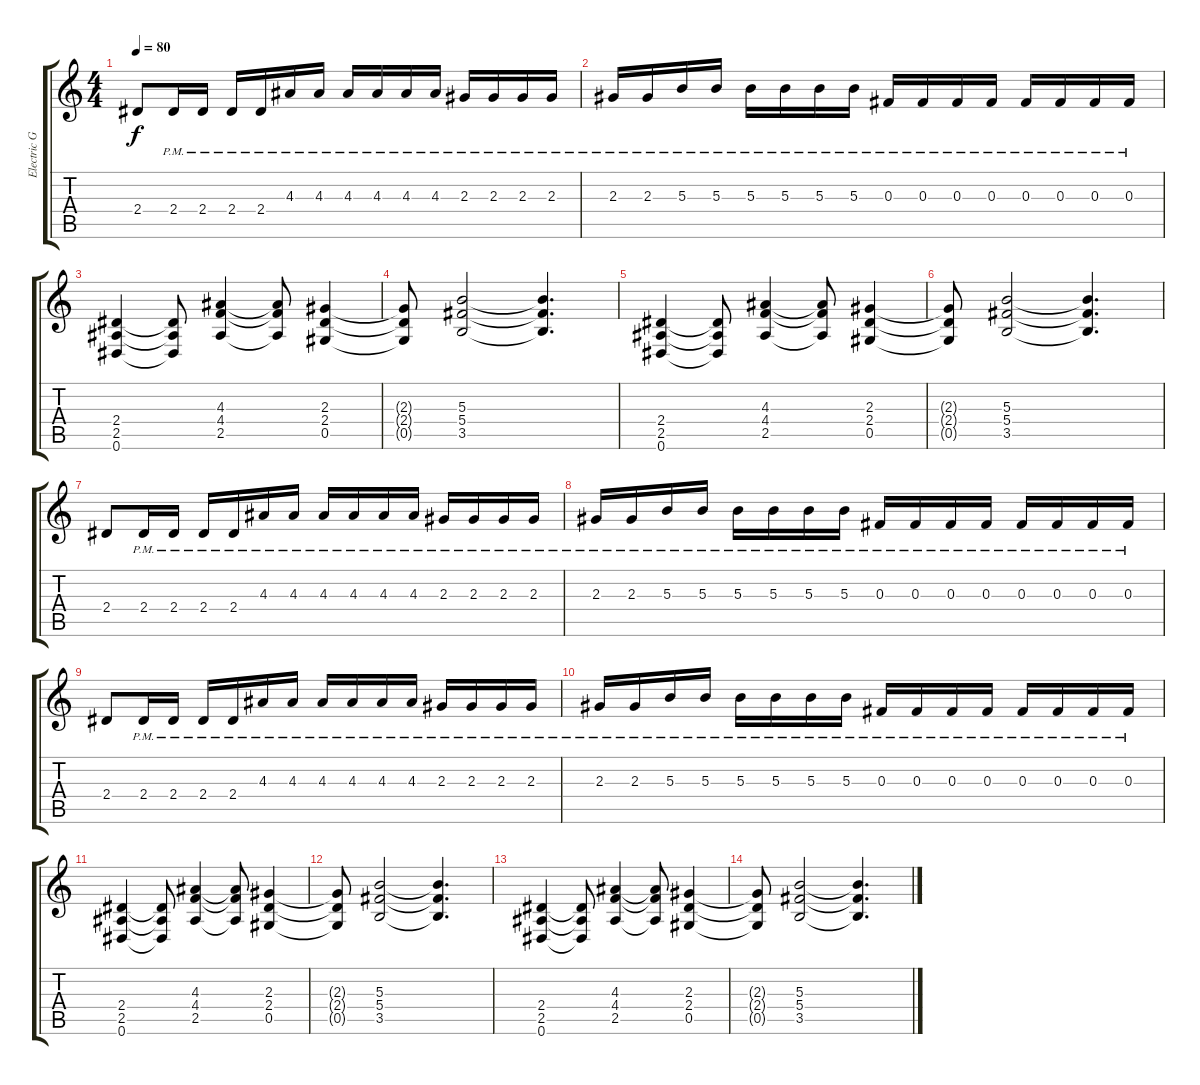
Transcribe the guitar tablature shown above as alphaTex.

\track ("Electric Guitar" "Electric G") {instrument overdrivenguitar}
\staff {score tabs}
\tuning (Eb4 Bb3 Gb3 Db3 Ab2 Eb2) {hide}
\ts (4 4)
\tempo 80
\clef g2
\ks c
2.4.8{dy f} 2.4{pm}.16 2.4{pm}.16 2.4{pm}.16 2.4{pm}.16 4.3{pm}.16 4.3{pm}.16 4.3{pm}.16 4.3{pm}.16 4.3{pm}.16 4.3{pm}.16 2.3{pm}.16 2.3{pm}.16 2.3{pm}.16 2.3{pm}.16 |
2.3{pm}.16 2.3{pm}.16 5.3{pm}.16 5.3{pm}.16 5.3{pm}.16 5.3{pm}.16 5.3{pm}.16 5.3{pm}.16 0.3{pm}.16 0.3{pm}.16 0.3{pm}.16 0.3{pm}.16 0.3{pm}.16 0.3{pm}.16 0.3{pm}.16 0.3{pm}.16 |
(2.4 2.5 0.6).4 (2.4{t} 2.5{t} 0.6{t}).8 (4.3 4.4 2.5).4 (4.3{t} 4.4{t} 2.5{t}).8 (2.3 2.4 0.5).4 |
(2.3{t} 2.4{t} 0.5{t}).8 (5.3 5.4 3.5).2 (5.3{t} 5.4{t} 3.5{t}).4{d} |
(2.4 2.5 0.6).4 (2.4{t} 2.5{t} 0.6{t}).8 (4.3 4.4 2.5).4 (4.3{t} 4.4{t} 2.5{t}).8 (2.3 2.4 0.5).4 |
(2.3{t} 2.4{t} 0.5{t}).8 (5.3 5.4 3.5).2 (5.3{t} 5.4{t} 3.5{t}).4{d} |
2.4.8 2.4{pm}.16 2.4{pm}.16 2.4{pm}.16 2.4{pm}.16 4.3{pm}.16 4.3{pm}.16 4.3{pm}.16 4.3{pm}.16 4.3{pm}.16 4.3{pm}.16 2.3{pm}.16 2.3{pm}.16 2.3{pm}.16 2.3{pm}.16 |
2.3{pm}.16 2.3{pm}.16 5.3{pm}.16 5.3{pm}.16 5.3{pm}.16 5.3{pm}.16 5.3{pm}.16 5.3{pm}.16 0.3{pm}.16 0.3{pm}.16 0.3{pm}.16 0.3{pm}.16 0.3{pm}.16 0.3{pm}.16 0.3{pm}.16 0.3{pm}.16 |
2.4.8 2.4{pm}.16 2.4{pm}.16 2.4{pm}.16 2.4{pm}.16 4.3{pm}.16 4.3{pm}.16 4.3{pm}.16 4.3{pm}.16 4.3{pm}.16 4.3{pm}.16 2.3{pm}.16 2.3{pm}.16 2.3{pm}.16 2.3{pm}.16 |
2.3{pm}.16 2.3{pm}.16 5.3{pm}.16 5.3{pm}.16 5.3{pm}.16 5.3{pm}.16 5.3{pm}.16 5.3{pm}.16 0.3{pm}.16 0.3{pm}.16 0.3{pm}.16 0.3{pm}.16 0.3{pm}.16 0.3{pm}.16 0.3{pm}.16 0.3{pm}.16 |
(2.4 2.5 0.6).4 (2.4{t} 2.5{t} 0.6{t}).8 (4.3 4.4 2.5).4 (4.3{t} 4.4{t} 2.5{t}).8 (2.3 2.4 0.5).4 |
(2.3{t} 2.4{t} 0.5{t}).8 (5.3 5.4 3.5).2 (5.3{t} 5.4{t} 3.5{t}).4{d} |
(2.4 2.5 0.6).4 (2.4{t} 2.5{t} 0.6{t}).8 (4.3 4.4 2.5).4 (4.3{t} 4.4{t} 2.5{t}).8 (2.3 2.4 0.5).4 |
(2.3{t} 2.4{t} 0.5{t}).8 (5.3 5.4 3.5).2 (5.3{t} 5.4{t} 3.5{t}).4{d}
